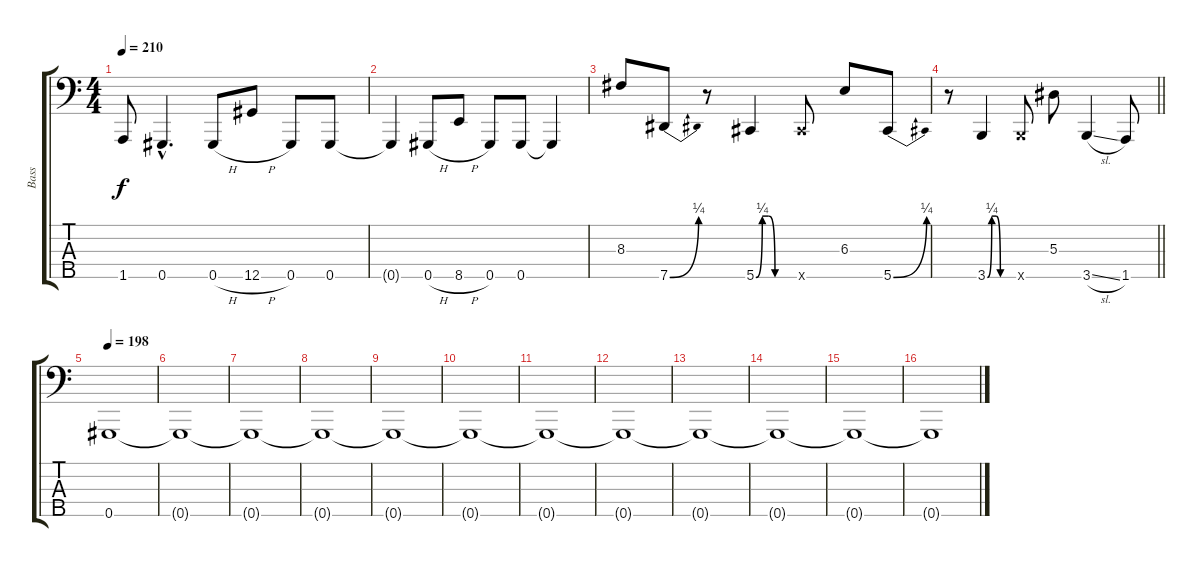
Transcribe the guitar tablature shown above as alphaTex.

\track ("Bass" "Bass") {instrument electricbasspick}
\staff {score tabs}
\tuning (F2 Eb2 Bb1 F1 Ab0) {hide}
\ts (4 4)
\tempo 210
\clef f4
\ks c
1.5{t}.8{dy f} 0.5{hac}.4{d} 0.5{h}.8 12.5{h}.8 0.5.8 0.5.8 |
0.5{t}.4 0.5{h}.8 8.5{h}.8 0.5.8 0.5.8 0.5{t}.4 |
8.3.8 7.5{be (bend 0 0 60 1)}.8 r.8 5.5{be (custom 0 0 10 1 20 1 30 0 60 0)}.4 5.5{x}.8 6.3.8 5.5{be (bend 0 0 60 1)}.8 |
\barLineRight lightlight
r.8 3.5{be (custom 0 0 10 1 20 1 30 0 60 0)}.4 3.5{x}.8 5.3.8 3.5{sl}.4 1.5.8 |
\section ("" "")
\tempo 198
0.5.1 |
0.5{t}.1{volume 9} |
0.5{t}.1 |
0.5{t}.1 |
0.5{t}.1 |
0.5{t}.1{volume 6} |
0.5{t}.1 |
0.5{t}.1 |
0.5{t}.1 |
0.5{t}.1 |
0.5{t}.1 |
0.5{t}.1
